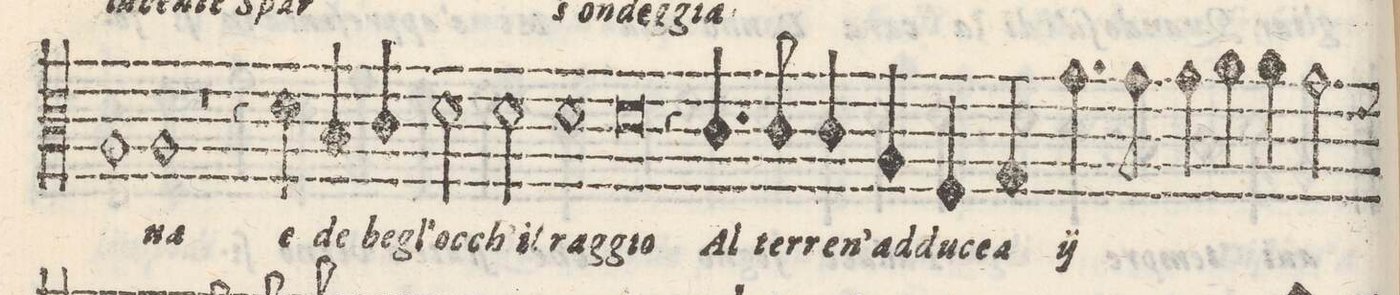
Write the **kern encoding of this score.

**kern	**text
*I"TENORE	*
*clefC3	*
*k[]	*
*met(C)	*
*M2/1	*
1A	.
1A	-ua
=9-	=9-
4r	.
1r	.
4d\	e
4B/	de
4c/	be-
=10-	=10-
2d\	-gl`oc-
2d\	-ch`il
1d	rag-
=11-	=11-
0d	-gio
=12-	=12-
4r	.
4.c/	Al
8c/	ter-
4c/	-ren-
4A/	-`ad
4F/	duc-
4G/	-ea
*	*ij
4.g\	Al
=13-	=13-
8g\	ter-
4g\	-ren-
4a\	-`ad
4a\	duc-
2g\	-ea
*-	*-
